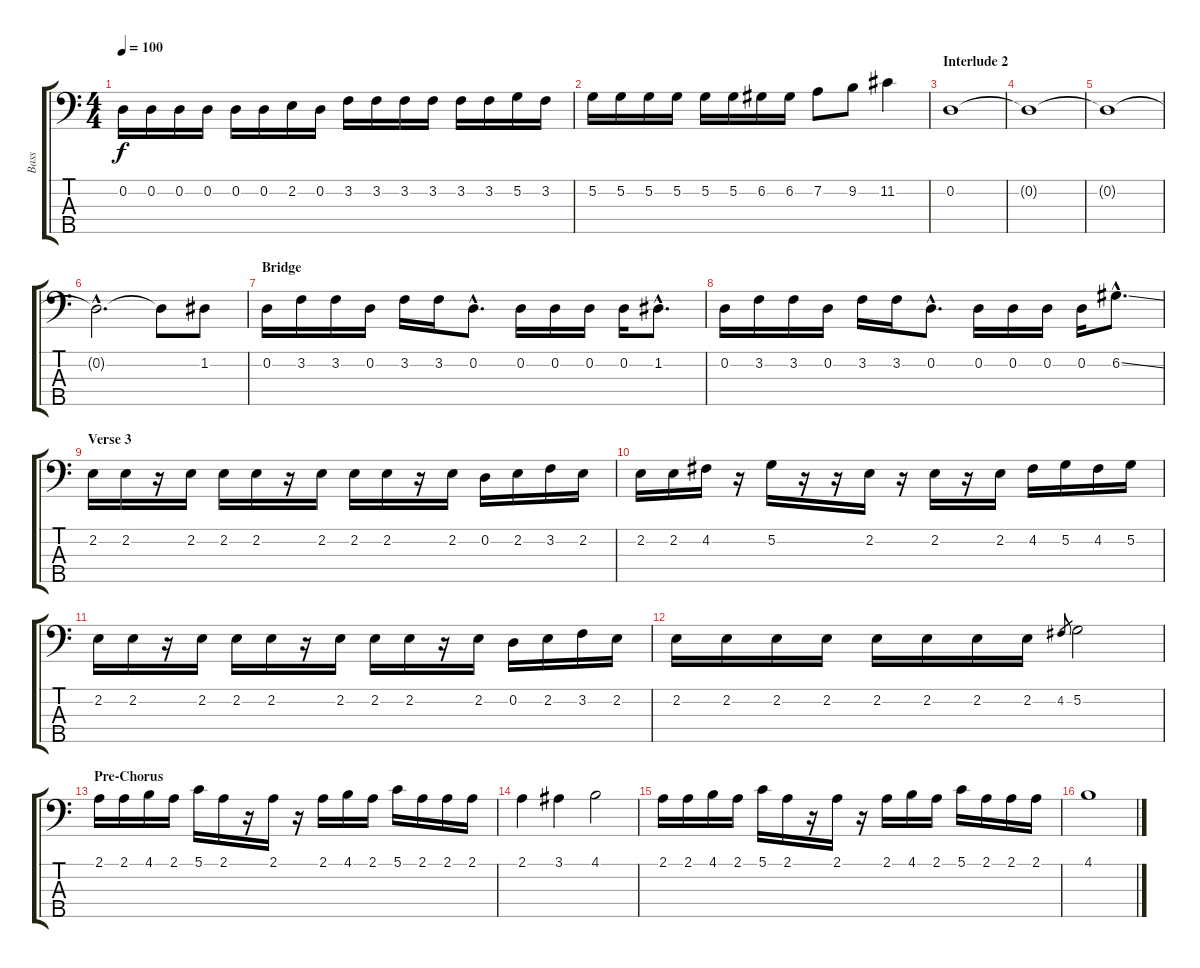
\track ("Bass" "Bass") {instrument electricbasspick}
\staff {score tabs}
\tuning (G2 D2 A1 E1 B0) {hide}
\ts (4 4)
\tempo 100
\clef f4
\ks c
0.2.16{dy f} 0.2.16 0.2.16 0.2.16 0.2.16 0.2.16 2.2.16 0.2.16 3.2.16 3.2.16 3.2.16 3.2.16 3.2.16 3.2.16 5.2.16 3.2.16 |
5.2.16 5.2.16 5.2.16 5.2.16 5.2.16 5.2.16 6.2.16 6.2.16 7.2.8 9.2.8 11.2.4 |
\section ("" "Interlude 2")
0.2.1 |
0.2{t}.1 |
0.2{t}.1 |
0.2{hac t}.2{d} 0.2{t}.8 1.2.8 |
\section ("" "Bridge")
0.2.16 3.2.16 3.2.16 0.2.16 3.2.16 3.2.16 0.2{hac}.8{d} 0.2.16 0.2.16 0.2.16 0.2.16 1.2{hac}.8{d} |
0.2.16 3.2.16 3.2.16 0.2.16 3.2.16 3.2.16 0.2{hac}.8{d} 0.2.16 0.2.16 0.2.16 0.2.16 6.2{ss hac}.8{d} |
\section ("" "Verse 3")
2.2.16 2.2.16 r.16 2.2.16 2.2.16 2.2.16 r.16 2.2.16 2.2.16 2.2.16 r.16 2.2.16 0.2.16 2.2.16 3.2.16 2.2.16 |
2.2.16 2.2.16 4.2.16 r.16 5.2.16 r.16 r.16 2.2.16 r.16 2.2.16 r.16 2.2.16 4.2.16 5.2.16 4.2.16 5.2.16 |
2.2.16 2.2.16 r.16 2.2.16 2.2.16 2.2.16 r.16 2.2.16 2.2.16 2.2.16 r.16 2.2.16 0.2.16 2.2.16 3.2.16 2.2.16 |
2.2.16 2.2.16 2.2.16 2.2.16 2.2.16 2.2.16 2.2.16 2.2.16 4.2.8{gr} 5.2.2 |
\section ("" "Pre-Chorus")
2.1.16 2.1.16 4.1.16 2.1.16 5.1.16 2.1.16 r.16 2.1.16 r.16 2.1.16 4.1.16 2.1.16 5.1.16 2.1.16 2.1.16 2.1.16 |
2.1.4 3.1.4 4.1.2 |
2.1.16 2.1.16 4.1.16 2.1.16 5.1.16 2.1.16 r.16 2.1.16 r.16 2.1.16 4.1.16 2.1.16 5.1.16 2.1.16 2.1.16 2.1.16 |
4.1.1
